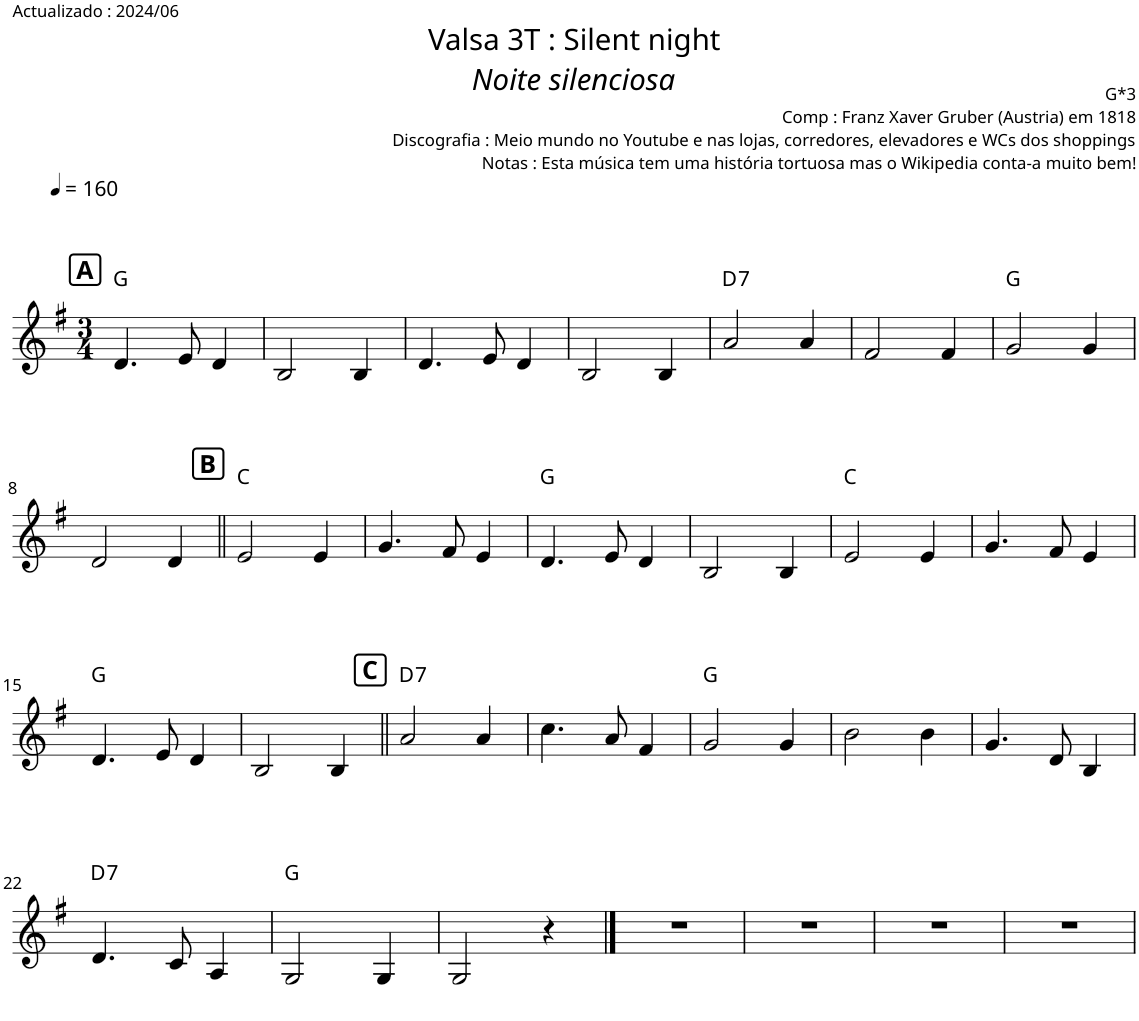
**kern	**harte
*part1	*part1
*staff1	*
*I"Piano	*
*I'Pno.	*
*clefG2	*
*k[f#]	*
*M3/4	*
*MM160	*
!!LO:REH:place=s1:a:B:cj:fs=12:t=A
=1	=1
4.d/	G:maj
8e/	.
4d/	.
=2	=2
2B/	.
4B/	.
=3	=3
4.d/	.
8e/	.
4d/	.
=4	=4
2B/	.
4B/	.
=5	=5
!	!LO:H:kt=7
2a/	D:7
4a/	.
=6	=6
2f#/	.
4f#/	.
=7	=7
2g/	G:maj
4g/	.
!!LO:LB:g=z
=8	=8
2d/	.
4d/	.
!!LO:REH:place=s1:a:B:cj:fs=12:t=B
=9||	=9||
2e/	C:maj
4e/	.
=10	=10
4.g/	.
8f#/	.
4e/	.
=11	=11
4.d/	G:maj
8e/	.
4d/	.
=12	=12
2B/	.
4B/	.
=13	=13
2e/	C:maj
4e/	.
=14	=14
4.g/	.
8f#/	.
4e/	.
!!LO:LB:g=z
=15	=15
4.d/	G:maj
8e/	.
4d/	.
=16	=16
2B/	.
4B/	.
!!LO:REH:place=s1:a:B:cj:fs=12:t=C
=17||	=17||
!	!LO:H:kt=7
2a/	D:7
4a/	.
=18	=18
4.cc\	.
8a/	.
4f#/	.
=19	=19
2g/	G:maj
4g/	.
=20	=20
2b\	.
4b\	.
=21	=21
4.g/	.
8d/	.
4B/	.
!!LO:LB:g=z
=22	=22
!	!LO:H:kt=7
4.d/	D:7
8c/	.
4A/	.
=23	=23
2G/	G:maj
4G/	.
=24	=24
2G/	.
4r	.
==25	==25
2.r	.
=26	=26
2.r	.
=27	=27
2.r	.
=28	=28
2.r	.
=	=
*-	*-
